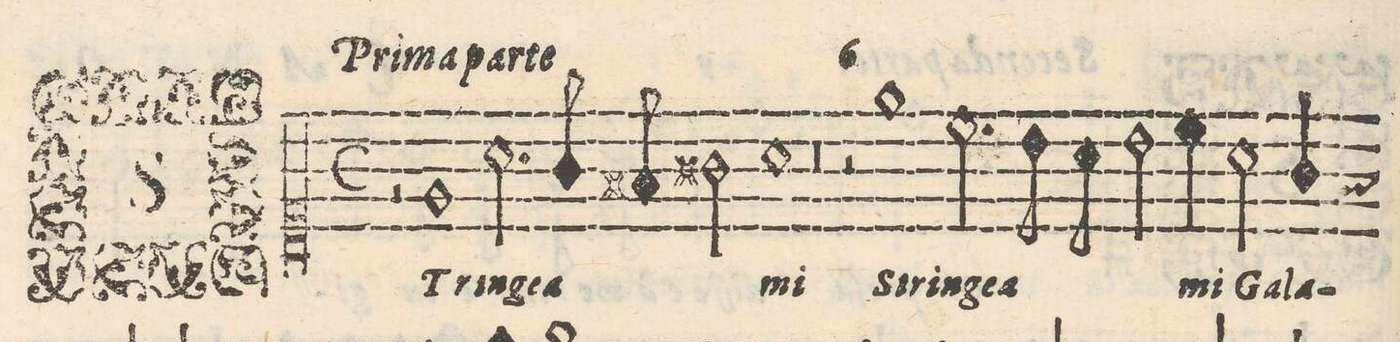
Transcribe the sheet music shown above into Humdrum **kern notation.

**kern	**text
*I"Canto	*
*clefC1	*
*k[]	*
*M2/1	*
2r	.
1e	Strin-
2.a\	-ge-
=2-	=2-
8g/	-a-
8f#X/	.
2g#X\	.
1a	-mi
=3-	=3-
0r	.
=4-	=4-
2r	.
1ee	Strin-
2.cc\	-ge-
=5-	=5-
8b\	-a-
8a\	.
2b\	.
4cc\	-mi
2a\	Ga-
4gny/	-la-
=6-	=6-
*-	*-
